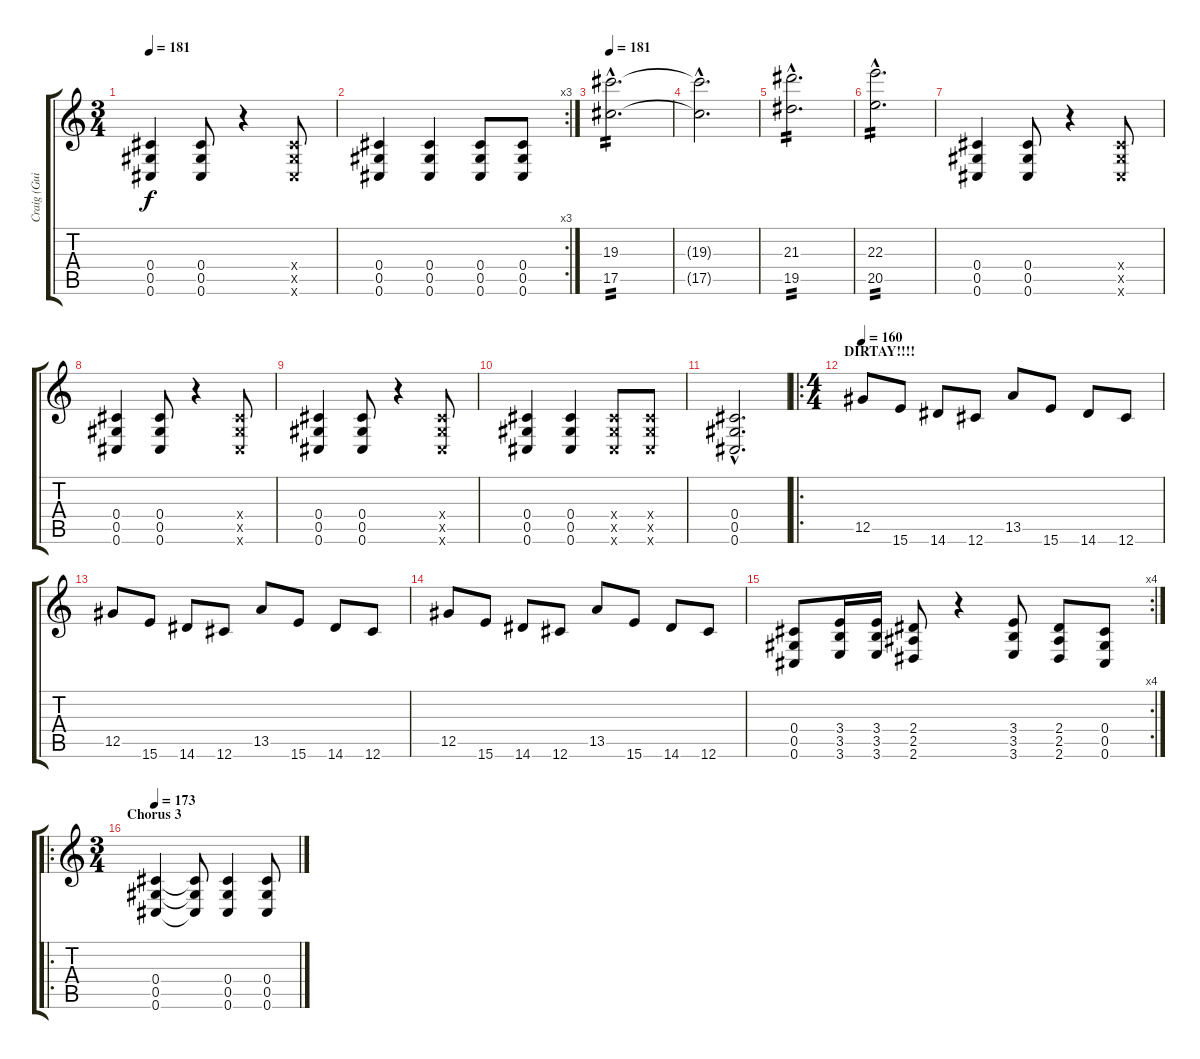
\track ("Craig (Guitar 2)" "Craig (Gui") {instrument distortionguitar}
\staff {score tabs}
\tuning (Eb4 Bb3 Gb3 Db3 Ab2 Db2) {hide}
\ts (3 4)
\tempo 181
\clef g2
\ks c
(0.4 0.5 0.6).4{dy f} (0.4 0.5 0.6).8 r.4 (0.4{x} 0.5{x} 0.6{x}).8 |
\rc 3
(0.4 0.5 0.6).4 (0.4 0.5 0.6).4 (0.4 0.5 0.6).8 (0.4 0.5 0.6).8 |
\tempo 181
(19.3{hac} 17.5{hac}).2{d tp 2} |
(19.3{hac t} 17.5{hac t}).2{d} |
(21.3{hac} 19.5{hac}).2{d tp 2} |
(22.3{hac} 20.5{hac}).2{d tp 2} |
(0.4 0.5 0.6).4 (0.4 0.5 0.6).8 r.4 (0.4{x} 0.5{x} 0.6{x}).8 |
(0.4 0.5 0.6).4 (0.4 0.5 0.6).8 r.4 (0.4{x} 0.5{x} 0.6{x}).8 |
(0.4 0.5 0.6).4 (0.4 0.5 0.6).8 r.4 (0.4{x} 0.5{x} 0.6{x}).8 |
(0.4 0.5 0.6).4 (0.4 0.5 0.6).4 (0.4{x} 0.5{x} 0.6{x}).8 (0.4{x} 0.5{x} 0.6{x}).8 |
(0.4{hac} 0.5{hac} 0.6{hac}).2{d} |
\ro
\ts (4 4)
\section ("" "DIRTAY!!!!")
\tempo 160
12.5.8 15.6.8 14.6.8 12.6.8 13.5.8 15.6.8 14.6.8 12.6.8 |
12.5.8 15.6.8 14.6.8 12.6.8 13.5.8 15.6.8 14.6.8 12.6.8 |
12.5.8 15.6.8 14.6.8 12.6.8 13.5.8 15.6.8 14.6.8 12.6.8 |
\rc 4
(0.4 0.5 0.6).8 (3.4 3.5 3.6).16 (3.4 3.5 3.6).16 (2.4 2.5 2.6).8 r.4 (3.4 3.5 3.6).8 (2.4 2.5 2.6).8 (0.4 0.5 0.6).8 |
\ro
\ts (3 4)
\section ("" "Chorus 3")
\tempo 181
\tempo 173
(0.4 0.5 0.6).4 (0.4{t} 0.5{t} 0.6{t}).8 (0.4 0.5 0.6).4 (0.4 0.5 0.6).8
